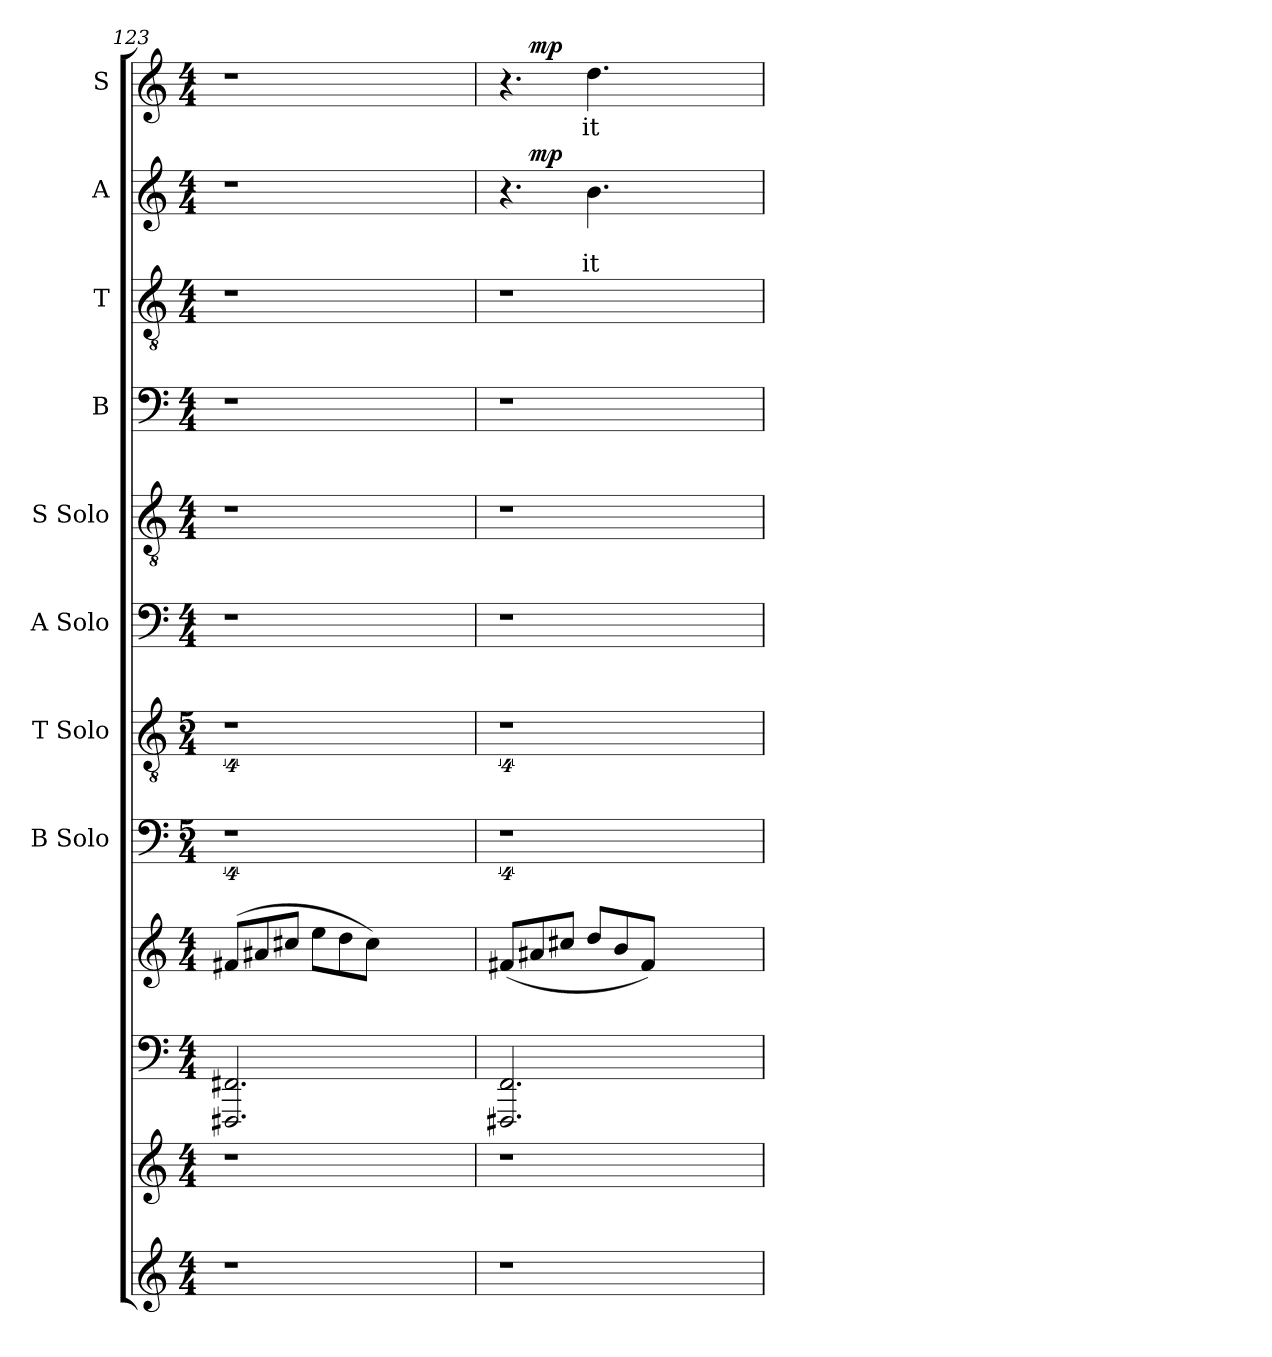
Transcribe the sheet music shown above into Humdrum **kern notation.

**kern	**kern	**kern	**kern	**kern	**kern	**kern	**kern	**kern	**kern	**kern	**text	**text	**dynam	**kern	**text	**dynam
*part12	*part11	*part10	*part9	*part8	*part7	*part6	*part5	*part4	*part3	*part2	*part2	*part2	*part2	*part1	*part1	*part1
*staff12	*staff11	*staff10	*staff9	*staff8	*staff7	*staff6	*staff5	*staff4	*staff3	*staff2	*staff2	*staff2	*staff2	*staff1	*staff1	*staff1
*	*	*	*	*I"B Solo	*I"T Solo	*I"A Solo	*I"S Solo	*I"B	*I"T	*I"A	*	*	*	*I"S	*	*
!!LO:LB:g=z
*clefG2	*clefG2	*clefF4	*clefG2	*clefF4	*clefGv2	*clefF4	*clefGv2	*clefF4	*clefGv2	*clefG2	*	*	*	*clefG2	*	*
*k[]	*k[]	*k[]	*k[]	*k[]	*k[]	*k[]	*k[]	*k[]	*k[]	*k[]	*	*	*	*k[]	*	*
*C:	*C:	*C:	*C:	*C:	*C:	*C:	*C:	*C:	*C:	*C:	*	*	*	*C:	*	*
*M4/4	*M4/4	*M4/4	*M4/4	*M5/4	*M5/4	*M4/4	*M4/4	*M4/4	*M4/4	*M4/4	*	*	*	*M4/4	*	*
=123	=123	=123	=123	=123	=123	=123	=123	=123	=123	=123	=123	=123	=123	=123	=123	=123
1r	1r	2.FFF#X/ 2.FF#X/	(<8f#X/L	4%5r	4%5r	1r	1r	1r	1r	1r	.	.	.	1r	.	.
.	.	.	8a#X/	.	.	.	.	.	.	.	.	.	.	.	.	.
.	.	.	8cc#X/J	.	.	.	.	.	.	.	.	.	.	.	.	.
.	.	.	8ee\L	.	.	.	.	.	.	.	.	.	.	.	.	.
.	.	.	8dd\	.	.	.	.	.	.	.	.	.	.	.	.	.
.	.	.	8cc#\J)	.	.	.	.	.	.	.	.	.	.	.	.	.
.	.	2ryy	2ryy	.	.	.	.	.	.	.	.	.	.	.	.	.
4ryy	4ryy	.	.	.	.	4ryy	4ryy	4ryy	4ryy	4ryy	.	.	.	4ryy	.	.
=124	=124	=124	=124	=124	=124	=124	=124	=124	=124	=124	=124	=124	=124	=124	=124	=124
*	*	*	*	*	*	*	*	*	*	*^	*	*	*	*^	*	*
1r	1r	2.FFF#/ 2.FF/	(<8f#X/L	4%5r	4%5r	1r	1r	1r	1r	4.r	8ryy	.	.	.	4.r	8ryy	.	.
!	!	!	!	!	!	!	!	!	!	!	!	!	!	!LO:DY:a	!	!	!	!LO:DY:a
.	.	.	8a#X/	.	.	.	.	.	.	.	1ryy	.	.	mp	.	1ryy	.	mp
.	.	.	8cc#X/J	.	.	.	.	.	.	.	.	.	.	.	.	.	.	.
!	!	!	!	!	!	!	!	!	!	!	!	!	!LO:LY:b	!	!	!	!LO:LY:b	!
.	.	.	8dd/L	.	.	.	.	.	.	4.b\	.	.	it	.	4.dd\	.	it	.
.	.	.	8b/	.	.	.	.	.	.	.	.	.	.	.	.	.	.	.
.	.	.	8f#/J)	.	.	.	.	.	.	.	.	.	.	.	.	.	.	.
.	.	2ryy	2ryy	.	.	.	.	.	.	2ryy	.	.	.	.	2ryy	.	.	.
4ryy	4ryy	.	.	.	.	4ryy	4ryy	4ryy	4ryy	.	.	.	.	.	.	.	.	.
.	.	.	.	.	.	.	.	.	.	.	8ryy	.	.	.	.	8ryy	.	.
*	*	*	*	*	*	*	*	*	*	*v	*v	*	*	*	*	*	*	*
*	*	*	*	*	*	*	*	*	*	*	*	*	*	*v	*v	*	*
=	=	=	=	=	=	=	=	=	=	=	=	=	=	=	=	=
*-	*-	*-	*-	*-	*-	*-	*-	*-	*-	*-	*-	*-	*-	*-	*-	*-
